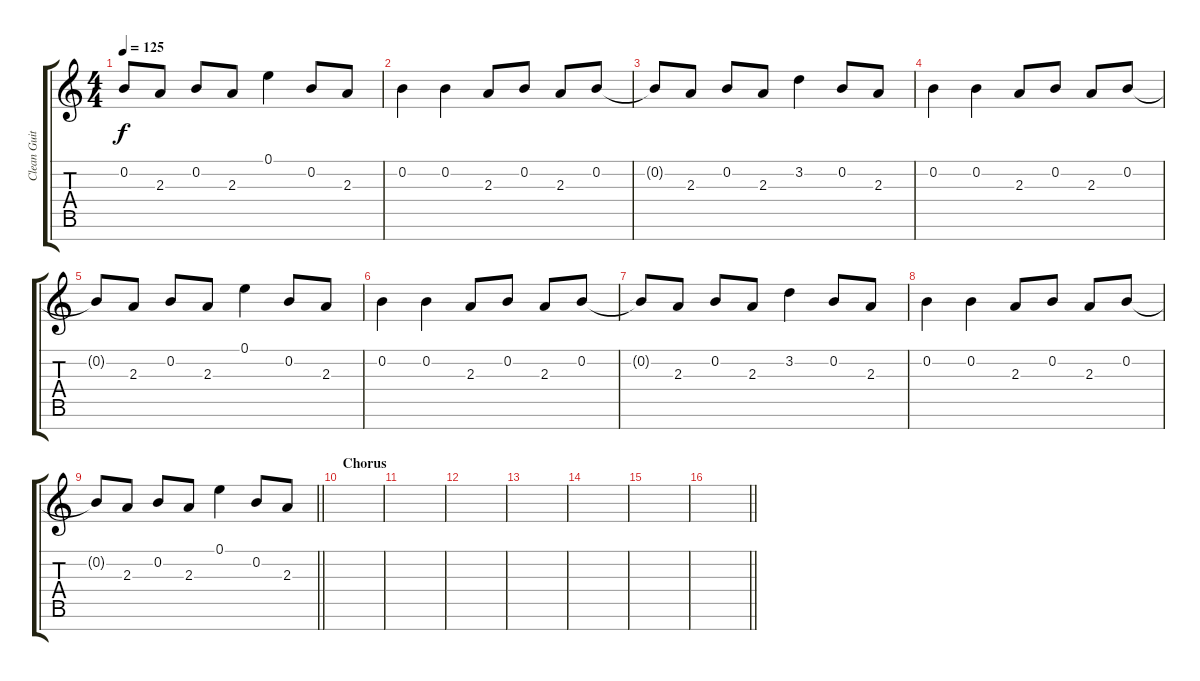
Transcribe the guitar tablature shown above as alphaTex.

\track ("Clean Guitar" "Clean Guit") {instrument electricguitarjazz}
\staff {score tabs}
\tuning (E4 B3 G3 D3 A2 E2 B1) {hide}
\ts (4 4)
\tempo 125
\clef g2
\ks c
0.2{t}.8{dy f} 2.3.8 0.2.8 2.3.8 0.1.4 0.2.8 2.3.8 |
0.2.4 0.2.4 2.3.8 0.2.8 2.3.8 0.2.8 |
0.2{t}.8 2.3.8 0.2.8 2.3.8 3.2.4 0.2.8 2.3.8 |
0.2.4 0.2.4 2.3.8 0.2.8 2.3.8 0.2.8 |
0.2{t}.8 2.3.8 0.2.8 2.3.8 0.1.4 0.2.8 2.3.8 |
0.2.4 0.2.4 2.3.8 0.2.8 2.3.8 0.2.8 |
0.2{t}.8 2.3.8 0.2.8 2.3.8 3.2.4 0.2.8 2.3.8 |
0.2.4 0.2.4 2.3.8 0.2.8 2.3.8 0.2.8 |
\barLineRight lightlight
0.2{t}.8 2.3.8 0.2.8 2.3.8 0.1.4 0.2.8 2.3.8 |
\section ("" "Chorus")
|
|
|
|
|
|
\barLineRight lightlight
